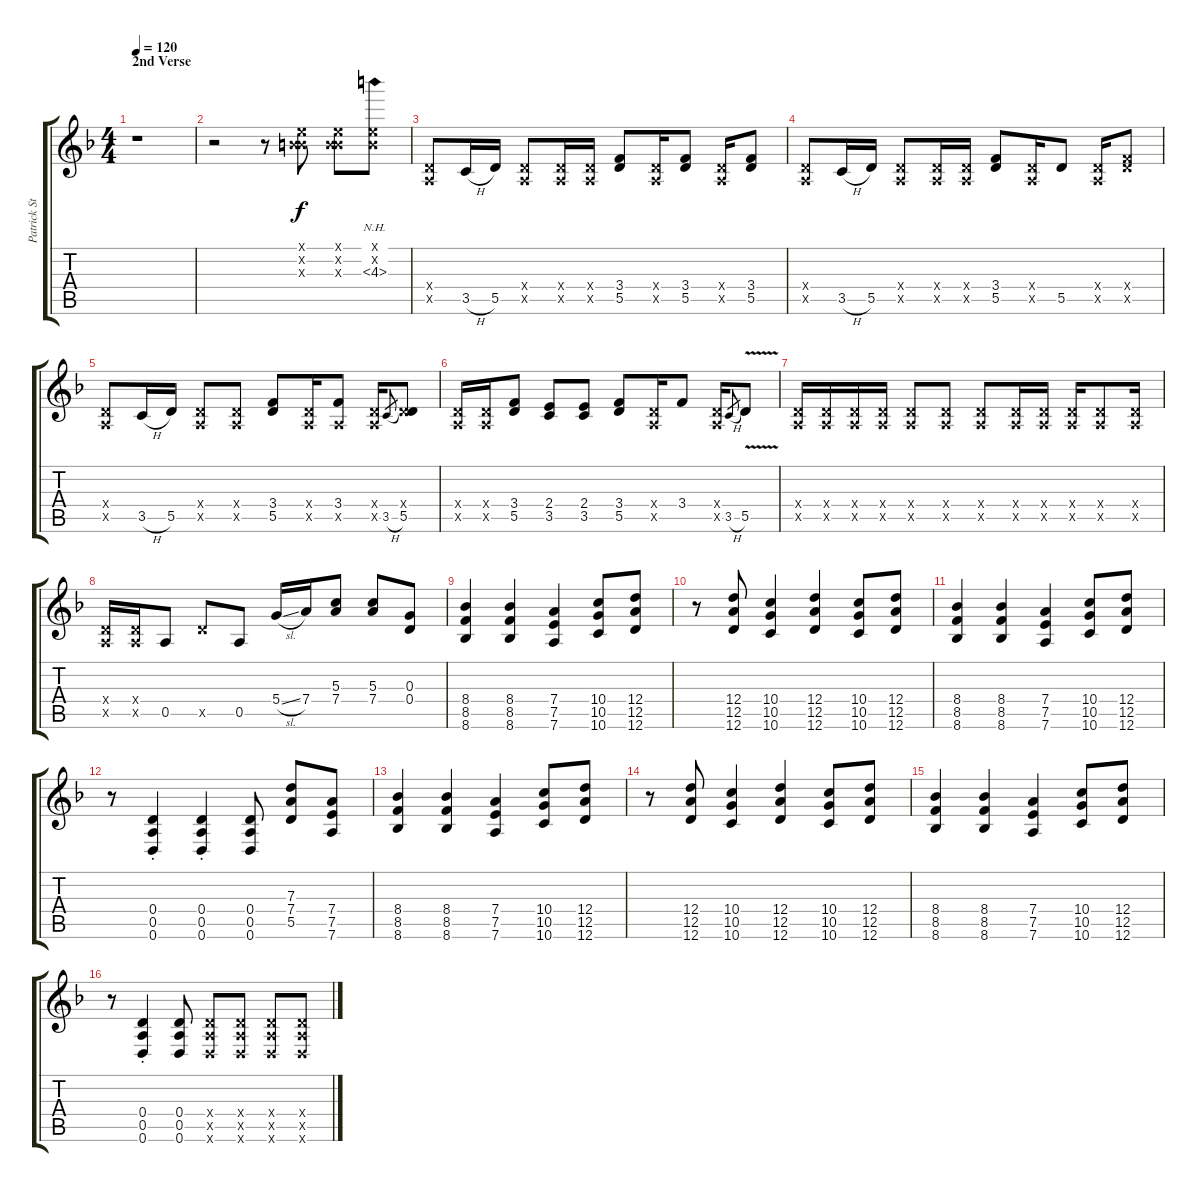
\track ("Patrick Stump" "Patrick St") {instrument overdrivenguitar}
\staff {score tabs}
\tuning (E4 B3 G3 D3 A2 D2) {hide}
\ts (4 4)
\section ("" "2nd Verse")
\tempo 120
\clef g2
\ks dminor
r.1{dy f} |
r.2 r.8{instrument electricguitarclean} (0.1{x} 0.2{x} 4.3{x}).8 (0.1{x} 0.2{x} 4.3{x}).8 (0.1{x} 0.2{x} 4.3{nh}).8 |
(0.4{x} 0.5{x}).8 3.5{h}.16 5.5.16 (0.4{x} 0.5{x}).8 (0.4{x} 0.5{x}).16 (0.4{x} 0.5{x}).16 (3.4 5.5).8 (0.4{x} 0.5{x}).16 (3.4 5.5).8 (0.4{x} 0.5{x}).16 (3.4 5.5).8 |
(0.4{x} 0.5{x}).8 3.5{h}.16 5.5.16 (0.4{x} 0.5{x}).8 (0.4{x} 0.5{x}).16 (0.4{x} 0.5{x}).16 (3.4 5.5).8 (0.4{x} 0.5{x}).16 5.5.8 (0.4{x} 0.5{x}).16 (3.4{x} 5.5{x}).8 |
(0.4{x} 0.5{x}).8 3.5{h}.16 5.5.16 (0.4{x} 0.5{x}).8 (0.4{x} 0.5{x}).8 (3.4 5.5).8 (0.4{x} 0.5{x}).16 (3.4 0.5{x}).8 (0.4{x} 0.5{x}).16 3.5{h}.8{gr} (0.4{x} 5.5).8 |
(0.4{x} 0.5{x}).16 (0.4{x} 0.5{x}).16 (3.4 5.5).8 (2.4 3.5).8 (2.4 3.5).8 (3.4 5.5).8 (0.4{x} 0.5{x}).16 3.4.8 (0.4{x} 0.5{x}).16 3.5{h}.8{gr} 5.5{v}.8 |
(0.4{x} 0.5{x}).16 (0.4{x} 0.5{x}).16 (0.4{x} 0.5{x}).16 (0.4{x} 0.5{x}).16 (0.4{x} 0.5{x}).8 (0.4{x} 0.5{x}).8 (0.4{x} 0.5{x}).8 (0.4{x} 0.5{x}).16 (0.4{x} 0.5{x}).16 (0.4{x} 0.5{x}).16 (0.4{x} 0.5{x}).8 (0.4{x} 0.5{x}).16 |
(0.4{x} 0.5{x}).16 (0.4{x} 0.5{x}).16 0.5.8 5.5{x}.8 0.5.8 5.4{sl}.16 7.4.16 (5.3 7.4).8 (5.3 7.4).8 (0.3 0.4).8 |
(8.4 8.5 8.6).4{instrument overdrivenguitar} (8.4 8.5 8.6).4 (7.4 7.5 7.6).4 (10.4 10.5 10.6).8 (12.4 12.5 12.6).8 |
r.8 (12.4 12.5 12.6).8 (10.4 10.5 10.6).4 (12.4 12.5 12.6).4 (10.4 10.5 10.6).8 (12.4 12.5 12.6).8 |
(8.4 8.5 8.6).4 (8.4 8.5 8.6).4 (7.4 7.5 7.6).4 (10.4 10.5 10.6).8 (12.4 12.5 12.6).8 |
r.8 (0.4{st} 0.5{st} 0.6{st}).4 (0.4{st} 0.5{st} 0.6{st}).4 (0.4 0.5 0.6).8 (7.3 7.4 5.5).8 (7.4 7.5 7.6).8 |
(8.4 8.5 8.6).4 (8.4 8.5 8.6).4 (7.4 7.5 7.6).4 (10.4 10.5 10.6).8 (12.4 12.5 12.6).8 |
r.8 (12.4 12.5 12.6).8 (10.4 10.5 10.6).4 (12.4 12.5 12.6).4 (10.4 10.5 10.6).8 (12.4 12.5 12.6).8 |
(8.4 8.5 8.6).4 (8.4 8.5 8.6).4 (7.4 7.5 7.6).4 (10.4 10.5 10.6).8 (12.4 12.5 12.6).8 |
r.8 (0.4{st} 0.5{st} 0.6{st}).4 (0.4 0.5 0.6).8 (0.4{x} 0.5{x} 0.6{x}).8 (0.4{x} 0.5{x} 0.6{x}).8 (0.4{x} 0.5{x} 0.6{x}).8 (0.4{x} 0.5{x} 0.6{x}).8
